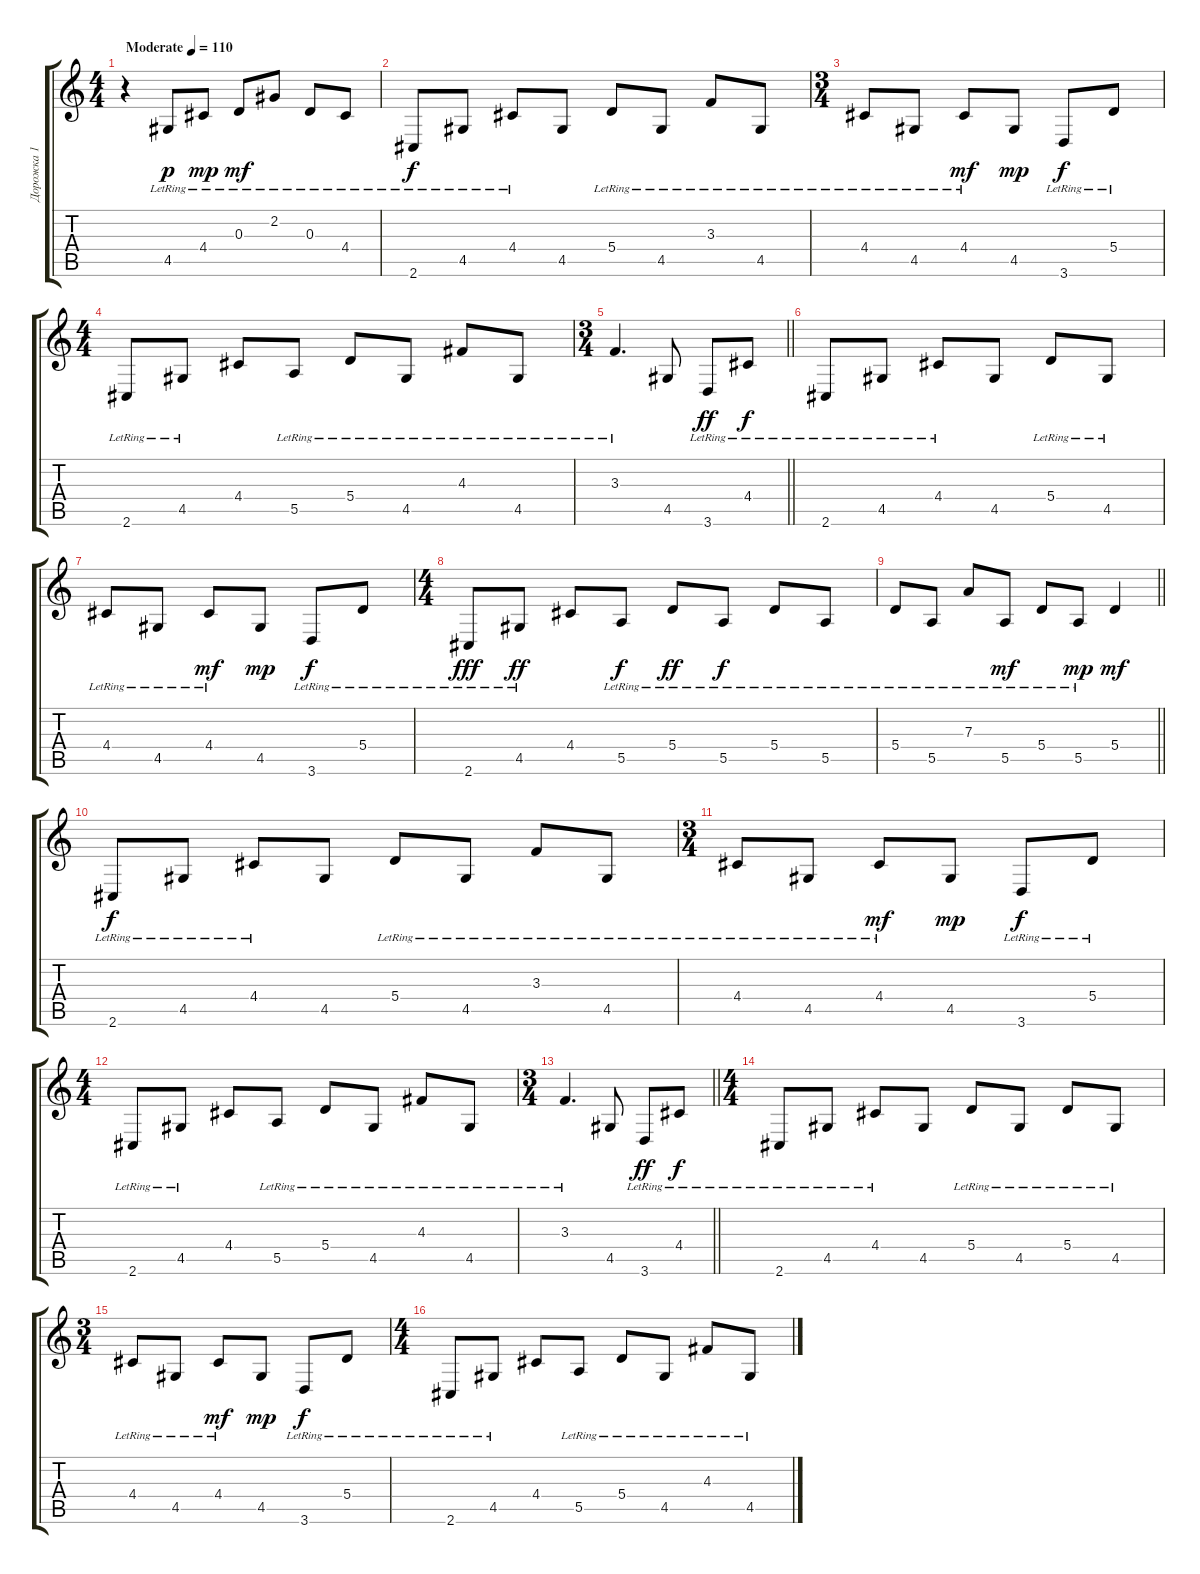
\track ("Дорожка 1" "Дорожка 1") {instrument acousticguitarsteel}
\staff {score tabs}
\tuning (B3 Gb3 D3 A2 E2 B1) {hide}
\ts (4 4)
\tempo (110 "Moderate")
\clef g2
\ks c
r.4{dy p instrument acousticguitarsteel} 4.5{lr}.8{balance 8} 4.4{lr}.8{dy mp} 0.3{lr}.8{dy mf} 2.2{lr}.8 0.3{lr}.8 4.4{lr}.8 |
2.6{lr}.8{dy f} 4.5{lr}.8 4.4{lr}.8 4.5.8 5.4{lr}.8 4.5{lr}.8 3.3{lr}.8 4.5{lr}.8 |
\ts (3 4)
4.4{lr}.8 4.5{lr}.8 4.4{lr}.8{dy mf} 4.5.8{dy mp} 3.6{lr}.8{dy f} 5.4{lr}.8 |
\ts (4 4)
2.6{lr}.8 4.5{lr}.8 4.4.8 5.5{lr}.8 5.4{lr}.8 4.5{lr}.8 4.3{lr}.8 4.5{lr}.8 |
\ts (3 4)
\barLineRight lightlight
3.3{lr}.4{d balance 0} 4.5.8 3.6{lr}.8{dy ff} 4.4{lr}.8{dy f} |
2.6{lr}.8 4.5{lr}.8 4.4{lr}.8 4.5.8 5.4{lr}.8 4.5{lr}.8 |
4.4{lr}.8 4.5{lr}.8 4.4{lr}.8{dy mf} 4.5.8{dy mp} 3.6{lr}.8{dy f} 5.4{lr}.8 |
\ts (4 4)
2.6{lr}.8{dy fff} 4.5{lr}.8{dy ff} 4.4.8 5.5{lr}.8{dy f} 5.4{lr}.8{dy ff} 5.5{lr}.8{dy f} 5.4{lr}.8 5.5{lr}.8 |
\barLineRight lightlight
5.4{lr}.8 5.5{lr}.8 7.3{lr}.8 5.5{lr}.8{dy mf} 5.4{lr}.8 5.5{lr}.8{dy mp} 5.4.4{dy mf} |
\section ("" "")
2.6{lr}.8{dy f balance 8} 4.5{lr}.8 4.4{lr}.8 4.5.8 5.4{lr}.8 4.5{lr}.8 3.3{lr}.8 4.5{lr}.8 |
\ts (3 4)
4.4{lr}.8 4.5{lr}.8 4.4{lr}.8{dy mf} 4.5.8{dy mp} 3.6{lr}.8{dy f} 5.4{lr}.8 |
\ts (4 4)
2.6{lr}.8 4.5{lr}.8 4.4.8 5.5{lr}.8 5.4{lr}.8 4.5{lr}.8 4.3{lr}.8 4.5{lr}.8 |
\ts (3 4)
\barLineRight lightlight
3.3{lr}.4{d balance 0} 4.5.8 3.6{lr}.8{dy ff} 4.4{lr}.8{dy f} |
\ts (4 4)
2.6{lr}.8{balance 8} 4.5{lr}.8 4.4{lr}.8 4.5.8 5.4{lr}.8 4.5{lr}.8 5.4{lr}.8 4.5{lr}.8 |
\ts (3 4)
4.4{lr}.8 4.5{lr}.8 4.4{lr}.8{dy mf} 4.5.8{dy mp} 3.6{lr}.8{dy f} 5.4{lr}.8 |
\ts (4 4)
2.6{lr}.8 4.5{lr}.8 4.4.8 5.5{lr}.8 5.4{lr}.8 4.5{lr}.8 4.3{lr}.8 4.5{lr}.8
